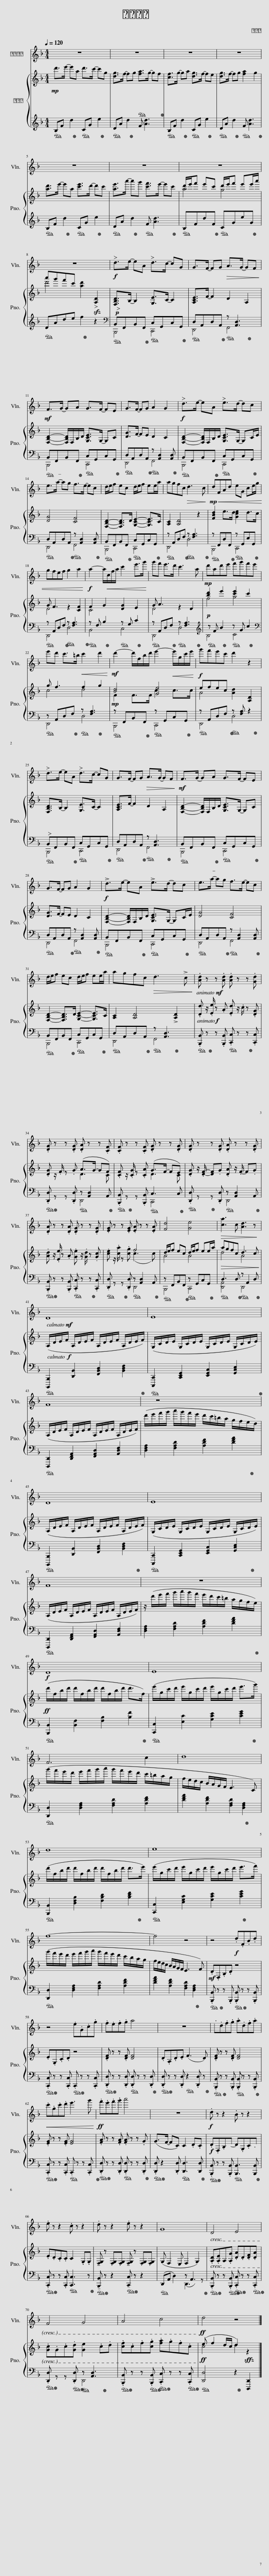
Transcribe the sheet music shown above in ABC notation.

X:1
%%score 1 { ( 2 4 ) | ( 3 5 ) }
L:1/8
Q:1/4=120
M:4/4
I:linebreak $
K:F
V:1 treble
V:2 treble
V:4 treble
V:3 treble
V:5 treble
V:1
 z8 | z8 | z8 | z8 |$ z8 | %5
 z8 | z8 |$ z8 |!f! d>e- eA d>c- cG | G>F- FG!>(! A>G- GF!>)! |$ %10
!mf! F>G- GA G>F- FE | G>F- FG A2 G2 |!f! d>e- eA e>d- dc |$ e>!tenuto!a- ag f>e- ec | d/e/f ec d/e/f ee/a/ | %15
 agfc!>(! d3 c!>)! |!mp! d!<(!FAd eG ce/g/ |$ gfef g2 a2!<)! |!f! a2- a/!<(!c/f/a/ c'2 e'>g'!<)! | g'f' e'>d' c'3 a | %20
!mp! d'ad'e' f'g'f'e' |$ e'd' c'>=b!<(! c'2 d'2!<)! |!mf! d'2- d'/f/b/d'/ e'2-!<(! e'/g/c'/e'/!<)! |!f! g'f'e'c' d'2 z2 |$ d>e- eA d>c- cG | %25
 G>F- FG!>(! A>G- GF!>)! |!mf! F>G- GA G>F- FE |$ G>F- FG A2 G2 |!f! !>!d>e- eA !>!e>d- dc | e>!tenuto!a- ag f>e- ec |$ %30
 d/e/f ec d/e/f ee/a/ | agfc!>(! d3 !>!c!>)! | .[Ad] z z .[Ad] .[Ad] z z .[Gd] |$ .[DG] z z .[DG] .[DA] z z .[CF] | .[CF] z z .[CF] .[DG] z z .[DG] | %35
 .[DG] z z .[DG] .[DA] z z .[DG] |$ .[DA] z z .[DA] .[DG] z z .[DG] | .[EG] z z .[EG] .[EA] z z .[EA] | [Fd]4 [Ge]4 |!>(! [ca]3 c [Ad]3 z!>)! |$ %40
 D8 | E8 |$ F8 | z8 |$ D8 | %45
 E8 |$ F8 | z8 |$!f! D8 | E8 |$ %50
 F6 c2 | d8 |$ d8 | e8 |$ f8- | %55
 f4 z4 | z4!f! .d.F.B.d |$ z4 .e.G.c.g | .f.e.f.g a4 | z8 | %60
.x.d.f.g .a.d.f.a |$!<(! .c'.g.c'.d' e'3 g'!<)! |!ff! .f'.e'.f'.g' a'4 | z8 |!f! .d z z2 .B z z2 |$ %65
 .e z z2 .c z z2 | .d z z2 .e z z2 | G8 | D4 E4 |$ F4 G4 | %70
 A4 c4 |!ff! d4 z4 |] %72
V:2
!mp! d'>e'- e'a d'>c'- c'g | [dg]>f- fg [fa]>g- gf | [cf]>g- ga [dg]>f- fe | [dg]>f- fg [fa]2 g2 |$ [ad']>e'- e'a [c'e']>d'- d'c' | %5
 [ae']>a'- a'g' [c'f']>e'- e'c' | d'/e'/f' e'c' d'/e'/f' e'e'/a'/ |$ a'g'f'c' [ad']2!sfz! [A,D]2 |!p! [F,B,D]>B,- B,2 [G,E]>C- C2 | [A,CE]>F- F2 D2 A,2 |$ %10
 [F,B,D]2- [F,B,D]/F,/B,/D/ [G,CE]>G,- G,C | [DG]>F- FE D2 C2 | [F,B,D]2- [F,B,D]/F,/B,/D/ [G,CE]>G,- G,C/E/ |$ [DG]4 [CF]4 | [F,B,D]2- [F,B,D]>D [G,CE]2- [G,CE]>C | %15
 [A,C]2 [A,D]4 z2 | [FBd]2 e>d [Gce]2 d>c |$ G F3 z2 [CF]2 | F2 G2 [DG]2 E2 | G A3 z2 D2 | %20
!p! [bd']2 e'2 [c'e']2 c'2 |$ g f3 f2 g2 |!mp! [Bd]4 [Ge]4 | efec [Ad]2 [A,D]2 |$ [F,B,D]>B,- B,2 [G,E]>C- C2 | %25
 [A,CE]>F- F2 D2 A,2 | [F,B,D]2- [F,B,D]/F,/B,/D/ [G,CE]>G,- G,C |$ [DG]>F- FE D2 C2 | [F,B,D]2- [F,B,D]/F,/B,/D/ [G,CE]>G,- G,C/E/ | [DG]4 [CF]4 |$ %30
 [F,B,D]2- [F,B,D]>D [G,CE]2- [G,CE]>C | [A,C]2 [A,D]4 !>![A,D]2 | .[Dd]!mf! z/ .[Ee]/ z .A .[Ed] z/ .c/ z .[DG] |$ .[DG] z/ .F/ z .G (A>G- GF) | .[CF] z/ .[CG]/ z .[CA] (G>F- FE) | %35
 .[DG] z/ .[DF]/- [DF].G .[DA] z/ .F/- F.G |$ .[Ad] z/ .[Ee]/ z .A .[Ge] z/ .[Gd]/ z .[Gc] | .[ce] z/ .[ca]/ z .[cg] f4 | d/e/f ec d/e/f ee/a/ |!>(! agfc d3 c!>)! |$ %40
 (A,/D/!mf!E/F/ A,/D/E/F/ A,/D/E/F/ A,/D/E/F/) | (G,/C/D/E/ G,/C/D/E/ G,/C/D/E/ G,/C/D/E/) |$ (A,/D/E/F/ A,/D/E/F/ A,/D/E/F/ A,/D/E/F/) | (d'/e'/f'/g'/ a'/g'/f'/e'/ d'/c'/=b/a/ g/f/e/d/) |$ (A,/D/E/F/ A,/D/E/F/ A,/D/E/F/ A,/D/E/F/) | %45
 (G,/C/D/E/ G,/C/D/E/ G,/C/D/E/ G,/C/D/E/) |$ (A,/D/E/F/ A,/D/E/F/ A,/D/E/F/ A,/D/E/F/) | z/ (d'/e'/f'/ g'/a'/g'/f'/ e'/d'/c'/=b/ a/g/f/e/) |$!ff! (d'/f/b/d'/ d'/f/b/d'/ d'/f/b/d'/ d'>f) | (e'/g/c'/d'/ e'/g/c'/d'/ e'/g/c'/d'/ e'>g') |$ %50
 (g'/f'/e'/d'/ e'/f'/g'/a'/ g'/f'/e'/d'/ c'/=b/a/g/ | f/e/d/c/ B/A/G/F/ E3 C) |$ (d'/f/b/d'/ d'/f/b/d'/ d'/f/b/d'/ d'>e') | (e'/g/c'/d'/ e'/g/c'/d'/ e'/g/c'/d'/ e'>f') |$ (g'/f'/e'/d'/ e'/f'/g'/a'/ g'/f'/e'/d'/ c'/b/a/g/ | %55
 f/e/d/c/ B/A/G/F/ E3 F) |!mf! .D.F,.B,.D z4 |$ .E.G,.C.D z4 | .[DF] z z .[DF] [DF]4 | .D.A,.D.E (F3 D) | %60
 .[DF] z z .[DF] [DF]4 |$ .[EG] z z .[EG] [EG]4 | .[FA] z z .[FA] .[FA] z z .G | (G>F- FC) C2 .D.C |!f! .D.F,.B,x- D.G,.C.x |$ %65
 .E.D.C.C C2 .G,.G, | !tenuto![F,G,] z .[F,G,].[F,G,] !tenuto![F,G,] z .[F,G,].[F,G,] | (G, F,2 E, F,2 G,2) | .[A,D].[A,E]A,.[A,G] .[DA].D.[DF].[DA] |$ .[Gc].G.c.[Gd] [Ge]2 .c.d | %70
 .[cf].c.f.[cg] .[fa].g.f.c |!ff! (e f2 d/c/ d2) z2 |] %72
V:3
!ped! B,F d2!ped-up!!ped! CG e2!ped-up! |!ped! DA d2!ped!!ped-up! F [Ad]3!ped-up! |!ped! B,F d2!ped-up!!ped! CG e2!ped-up! |!ped! DA d2!ped-up!!ped! F [Ad]3!ped-up! |$!ped! B,F d2!ped-up!!ped! CG e2!ped-up! | %5
!ped! DA d2!ped-up!!ped! F [Ad]3!ped-up! |!ped! B,FdF!ped-up!!ped! CGeG!ped-up! |$!ped! DAde f2!ped-up! z2 |[K:bass]!ped! B,,F,,B,,F,,!ped-up!!ped! C,G,,C,G,,!ped-up! |!ped! D,A,,D,A,,!ped-up!!ped! z [A,,D,]3!ped-up! |$ %10
!ped! B,,F,,B,,F,,!ped-up!!ped! C,G,,C,G,,!ped-up! |!ped! D,A,,D,A,,!ped-up!!ped! z [A,,D,]2 [A,,D,]!ped-up! |!ped! B,,F,,B,,F,,!ped-up!!ped! C,G,,C,G,,!ped-up! |$!ped! D,A,,D,A,,!ped-up!!ped! z [A,,D,]2 [A,,D,]!ped-up! |!ped! B,,F,,B,,F,,!ped-up!!ped! C,G,,C,G,,!ped-up! | %15
!ped! z A,,D,F,!ped-up!!ped! z [F,A,]3!ped-up! |!ped! z F,,D,F,,!ped-up!!ped! z G,,E,G,,!ped-up! |$!ped! z A,,D,F,!ped-up!!ped! z [F,A,]3!ped-up! |!ped! z F, B,2!ped-up!!ped! z G, C2!ped-up! |!ped! z A,,D,F,!ped-up!!ped! z [F,A,]3!ped-up! | %20
[K:treble]!ped! z F B2!ped-up!!ped! z G c2!ped-up! |$[K:bass]!ped! z A,,D,F,!ped-up!!ped! z [F,A,]3!ped-up! |!ped! z F,,B,,F,,!ped-up!!ped! z G,,C,G,,!ped-up! |!ped! z A,,D,F,!ped! z [F,A,] z2!ped-up! |$!ped! B,,F,,B,,F,,!ped-up!!ped! C,G,,C,G,,!ped-up! | %25
!ped! D,A,,D,A,,!ped-up!!ped! z [A,,D,]3!ped-up! |!ped! B,,F,,B,,F,,!ped-up!!ped! C,G,,C,G,,!ped-up! |$!ped! D,A,,D,A,,!ped-up!!ped! z [A,,D,]2 [A,,D,]!ped-up! |!ped! B,,F,,B,,F,,!ped-up!!ped! C,G,,C,G,,!ped-up! |!ped! D,A,,D,A,,!ped-up!!ped! z [A,,D,]2 [A,,D,]!ped-up! |$ %30
!ped! B,,F,,B,,F,,!ped-up!!ped! C,G,,C,G,,!ped-up! |!ped! D,A,,D,A,,!ped-up!!ped! z [A,,D,]3!ped-up! |!ped! .[B,,,B,,]!f! z z!ped-up! .[B,,,B,,]!ped! .[C,,C,] z z .[C,,C,]!ped-up! |$!ped! .[D,,D,] z!ped-up! z .[D,,D,]!ped! z [A,,D,]2!ped-up! A,, |!ped! .[B,,,B,,] z z!ped-up! .[B,,,B,,]!ped! C,3 C,!ped-up! | %35
!ped! .[D,,D,] z z .[D,,D,]!ped-up!!ped! z [A,,D,]2 A,,!ped-up! |$!ped! .[B,,,B,,] z!ped-up! z .[B,,,B,,]!ped! .[C,,C,] z z .[C,,C,]!ped-up! |!ped! .[D,,D,] z z .[D,,D,]!ped-up!!ped! z [A,,D,]2!ped-up! A,, |!ped! z F,,B,,F,,!ped-up!!ped! z G,,C,G,,!ped-up! |!ped! D,3 D,!ped-up!!ped! z A,,2 D,!ped-up! |$ %40
!ped! [B,,,,B,,,]2!f! [D,,B,,]2 [F,,B,,D,]2 [B,,D,F,]2!ped-up! |!ped! [C,,,C,,]2 [C,,E,,G,,]2 [E,,G,,C,]2 [G,,C,E,]2!ped-up! |$!ped! [D,,,D,,]2 [D,,F,,A,,]2 [F,,A,,D,]2 [A,,D,F,]2!ped-up! | [D,F,A,]2 [F,A,D]2 [A,DF]2 [DFA]2 |$!ped! [B,,,,B,,,]2 [D,,B,,]2 [F,,B,,D,]2 [B,,D,F,]2!ped-up! | %45
!ped! [C,,,C,,]2 [C,,E,,G,,]2 [E,,G,,C,]2 [G,,C,E,]2!ped-up! |$!ped! [D,,,D,,]2 [D,,F,,A,,]2 [F,,A,,D,]2 [A,,D,F,]2!ped-up! | [D,F,A,]2 [F,A,D]2 [A,DF]2 [DFA]2 |$!ped! [B,,,B,,]2 [B,,F,]2 [F,B,]2 [B,F]2!ped-up! |!ped! [C,,C,]2 [E,C]2 [G,CE]2 [CEG]2!ped-up! |$ %50
!ped! [D,,D,]2 [D,F,A,]2 [F,A,D]2 [A,DF]2!ped-up! | [DFA]2 [A,DF]2 [F,A,D]2 [D,F,A,]2 |$!ped! [B,,,B,,]2 [D,F,B,]2 [F,B,D]2 [B,DF]2!ped-up! |!ped! [C,,C,]2 [E,G,C]2 [G,CE]2 [CEG]2!ped-up! |$!ped! [D,,D,]2 [D,F,A,]2 [F,A,D]2 [A,DF]2!ped-up! | %55
 [DFA]2 [A,DF]2 [F,A,D]2 [D,F,A,]2 |!ped! .[B,,,B,,] z z!ped-up! .B,,,!ped! .[B,,,B,,] z z .[B,,,B,,]!ped-up! |$!ped! .[C,,C,] z!ped-up! z .[C,,C,]!ped! .C,, z z .[C,,C,]!ped-up! |!ped! .[D,,D,] z!ped-up! z .[D,,D,]!ped! .[D,,D,]!ped-up! z z .[D,,D,] |!ped! .[D,,D,] z!ped-up! z .[D,,D,]!ped! z2 .[D,,D,] z!ped-up! | %60
!ped! .[B,,,B,,] z z!ped-up! .[B,,,B,,]!ped! .[B,,,B,,] z z .[B,,,B,,]!ped-up! |$!ped! .[C,,C,] z!ped-up! z .[C,,C,]!ped! .C,, z z .[C,,C,]!ped-up! |!ped! .[D,,D,] z!ped-up! z .[D,,D,]!ped! .[D,,D,]!ped-up! z z .[D,,D,] |!ped! .[D,,D,] z2!ped-up! .[D,,D,]!ped! [D,,D,]3 [D,,D,]!ped-up! |!ped! .[B,,,B,,] z!ped-up! z .[B,,,B,,]!ped! [B,,,B,,]3 [B,,,B,,]!ped-up! |$ %65
!ped! .[C,,C,] z!ped-up! z .[C,,C,]!ped! [C,,C,]3 z!ped-up! |!ped! !tenuto![B,,,B,,] z!ped-up! z2!ped! !tenuto![C,,C,] z z2!ped-up! |!ped! (D,,A,, D,2) z!ped-up! A,,3 |!ped! .[B,,,B,,] z!ped-up! z!ped! .[B,,,B,,]!ped-up!!ped! .[C,,C,] z!ped-up! z!ped! .[C,,C,]!ped-up! |$!ped! .[D,,D,] z!ped-up! z!ped! .[D,,D,]!ped-up!!ped! z [A,,D,]3!ped-up! | %70
!ped! .[B,,,B,,] z!ped-up! z!ped! .[B,,,B,,]!ped-up!!ped! .[C,,C,] z!ped-up! z!ped! .[C,,C,]!ped-up! |!ped! [D,,D,]4 z2 [D,,,D,,]2!ped-up! |] %72
V:4
 x8 | x8 | x8 | x8 |$ x8 | %5
 x8 | a4 g4 |$ d'4 x4 | x8 | x8 |$ %10
 x8 | x8 | x8 |$ x8 | x8 | %15
 x8 | x8 |$ D4 x4 | C4 x4 | D4 x4 | %20
 f4 g4 |$ c4 d4 | F2 F>F c2 c>c | A4 x4 |$ x8 | %25
 x8 | x8 |$ x8 | x8 | x8 |$ %30
 x8 | x8 | x8 |$ x4 D3 C | x4 D3 C | %35
 x8 |$ x8 | x4 (c3 c) | A4 A4 | d4 A4 |$ %40
 x8 | x8 |$ x8 | x8 |$ x8 | %45
 x8 |$ x8 | x8 |$ x8 | x8 |$ %50
 x8 | x8 |$ x8 | x8 |$ x8 | %55
 x8 | x8 |$ x8 | x8 | x8 | %60
 x8 |$ x8 | x8 | x8 | x8 |$ %65
 x8 | x8 | x8 | x8 |$ x8 | %70
 x8 | c4 d2 x2 |] %72
V:5
 x8 | x8 | x8 | x8 |$ x8 | %5
 x8 | x8 |$ x8 |[K:bass] B,,,4 C,,4 | D,,4 F,,4 |$ %10
 B,,,4 C,,4 | D,,4 F,,4 | B,,,4 C,,4 |$ D,,4 F,,4 | B,,,4 C,,4 | %15
 D,,4 D,4 | B,,,4 C,,4 |$ D,,4 D,4 | B,,4 C,4 | D,,4 D,4 | %20
[K:treble] B,4 C4 |$[K:bass] D,,4 D,4 | B,,,4 C,,4 | D,,4 D,4 |$ B,,,4 C,,4 | %25
 D,,4 F,,4 | B,,,4 C,,4 |$ D,,4 F,,4 | B,,,4 C,,4 | D,,4 F,,4 |$ %30
 B,,,4 C,,4 | D,,4 F,,4 | x8 |$ x4 D,,4 | x4 C,,4 | %35
 x4 D,,4 |$ x8 | x4 D,,4 | B,,,4 C,,4 | [D,,A,,]4 D,,4 |$ %40
 x8 | x8 |$ x8 | x8 |$ x8 | %45
 x8 |$ x8 | x8 |$ x8 | x8 |$ %50
 x8 | x8 |$ x8 | x8 |$ x8 | %55
 x8 | x8 |$ x8 | x8 | x8 | %60
 x8 |$ x8 | x8 | x8 | x8 |$ %65
 x8 | x8 | x4 (D,,3 z) | x8 |$ x4 D,,4 | %70
 x8 | x8 |] %72
